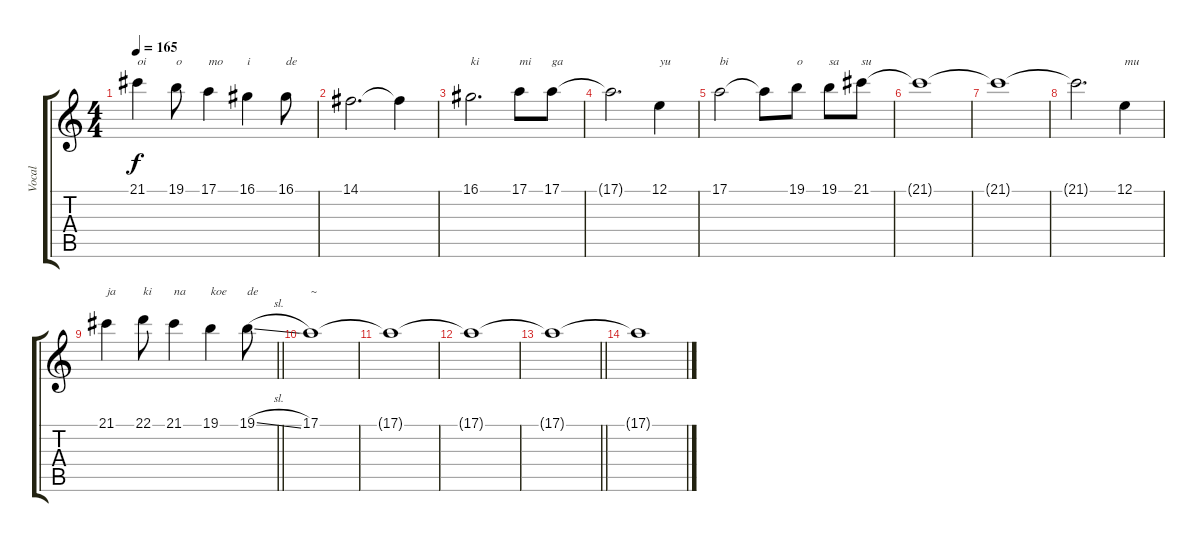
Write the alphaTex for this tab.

\track ("Vocal" "Vocal") {instrument flute}
\staff {score tabs}
\tuning (E4 B3 G3 D3 A2 E2) {hide}
\ts (4 4)
\tempo 165
\clef g2
\ks c
21.1.4{txt "oi" dy f} 19.1.8{txt "o"} 17.1.4{txt "mo"} 16.1.4{txt "i"} 16.1.8{txt "de"} |
14.1.2{d} 14.1{t}.4 |
16.1.2{d txt "ki"} 17.1.8{txt "mi"} 17.1.8{txt "ga"} |
17.1{t}.2{d} 12.1.4{txt "yu"} |
17.1.2{txt "bi"} 17.1{t}.8 19.1.8{txt "o"} 19.1.8{txt "sa"} 21.1.8{txt "su"} |
21.1{t}.1 |
21.1{t}.1 |
21.1{t}.2{d} 12.1.4{txt "mu"} |
\barLineRight lightlight
21.1.4{txt "ja"} 22.1.8{txt "ki"} 21.1.4{txt "na"} 19.1.4{txt "koe"} 19.1{sl}.8{txt "de"} |
17.1.1{txt "~"} |
17.1{t}.1 |
17.1{t}.1{volume 0} |
\barLineRight lightlight
17.1{t}.1 |
17.1{t}.1
